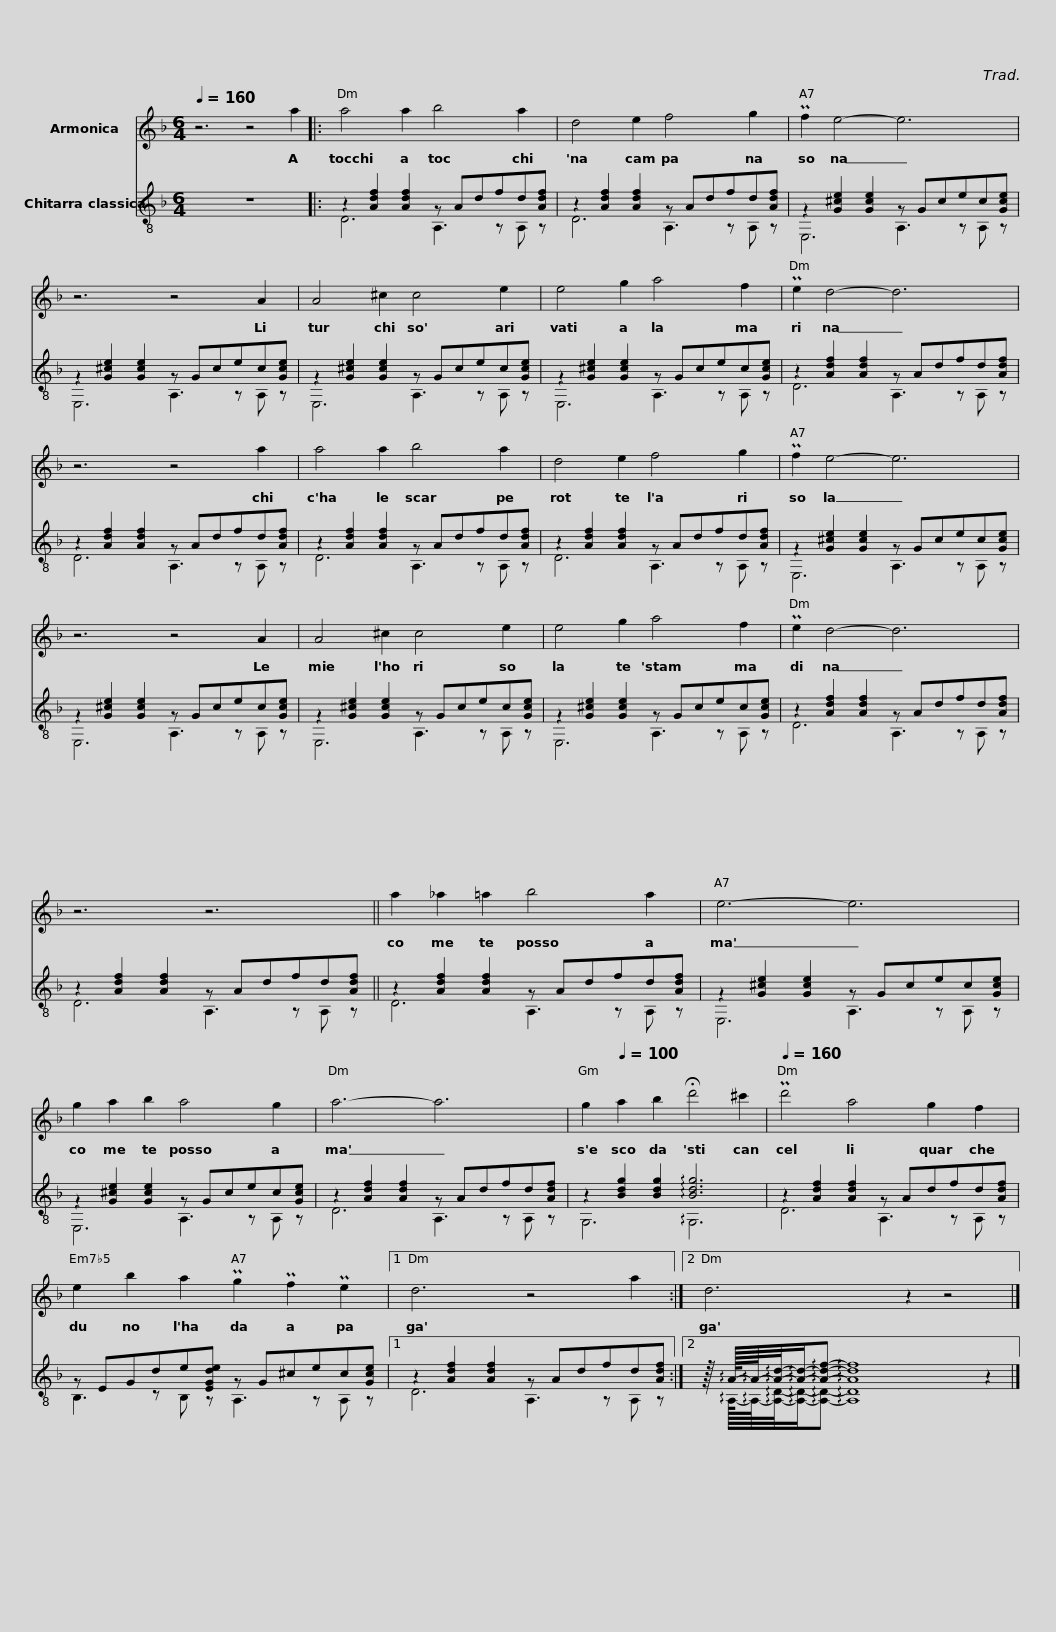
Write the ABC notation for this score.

X:1
%%score 1 ( 2 3 )
L:1/8
Q:1/4=160
M:6/4
I:linebreak $
K:F
V:1 treble
V:2 treble-8
V:3 treble-8
V:1
 z6 z4 a2 |: a4 a2 b4 a2 | d4 e2 f4 g2 | Pf2 e4- e6 |$ z6 z4 A2 | %5
 A4 ^c2 c4 e2 | e4 g2 a4 f2 | Pe2 d4- d6 |$ z6 z4 a2 | a4 a2 b4 a2 | %10
 d4 e2 f4 g2 | Pf2 e4- e6 |$ z6 z4 A2 | A4 ^c2 c4 e2 | e4 g2 a4 f2 | %15
 Pe2 d4- d6 |$ z6 z6 || a2 _a2 =a2 b4 a2 | e6- e6 |$ g2 a2 b2 a4 g2 | %20
 a6- a6 |[Q:1/4=120] g2[Q:1/4=100] a2 b2 !fermata!d'4 ^c'2 |$[Q:1/4=160] Pd'4 a4 g2 f2 | e2 b2 a2 Pg2 Pf2 Pe2 |1 d6 z4 a2 :|2$ %25
 d6 z2 z4 |] %26
V:2
 z12 |: z2 [Adf]2 [Adf]2 z Adfd[Adf] | z2 [Adf]2 [Adf]2 z Adfd[Adf] | z2 [G^ce]2 [Gce]2 z Gcec[Gce] |$ z2 [G^ce]2 [Gce]2 z Gcec[Gce] | %5
 z2 [G^ce]2 [Gce]2 z Gcec[Gce] | z2 [G^ce]2 [Gce]2 z Gcec[Gce] | z2 [Adf]2 [Adf]2 z Adfd[Adf] |$ z2 [Adf]2 [Adf]2 z Adfd[Adf] | z2 [Adf]2 [Adf]2 z Adfd[Adf] | %10
 z2 [Adf]2 [Adf]2 z Adfd[Adf] | z2 [G^ce]2 [Gce]2 z Gcec[Gce] |$ z2 [G^ce]2 [Gce]2 z Gcec[Gce] | z2 [G^ce]2 [Gce]2 z Gcec[Gce] | z2 [G^ce]2 [Gce]2 z Gcec[Gce] | %15
 z2 [Adf]2 [Adf]2 z Adfd[Adf] |$ z2 [Adf]2 [Adf]2 z Adfd[Adf] || z2 [Adf]2 [Adf]2 z Adfd[Adf] | z2 [G^ce]2 [Gce]2 z Gcec[Gce] |$ z2 [G^ce]2 [Gce]2 z Gcec[Gce] | %20
 z2 [Adf]2 [Adf]2 z Adfd[Adf] | z2 [Bdg]2 [Bdg]2 !arpeggio![Bdg]6 |$ z2 [Adf]2 [Adf]2 z Adfd[Adf] | z EGde[EGde] z G^cec[Gce] |1 z2 [Adf]2 [Adf]2 z Adfd[Adf] :|2$ %25
 z/16 !arpeggio!A/16-!arpeggio!A/8-!arpeggio![Ad]/4-!arpeggio![Ad]/-!arpeggio![Adf]- !arpeggio![Adf]8 z2 |] %26
V:3
 x12 |: D6 A,3 z A, z | D6 A,3 z A, z | E,6 A,3 z A, z |$ E,6 A,3 z A, z | %5
 E,6 A,3 z A, z | E,6 A,3 z A, z | D6 A,3 z A, z |$ D6 A,3 z A, z | D6 A,3 z A, z | %10
 D6 A,3 z A, z | E,6 A,3 z A, z |$ E,6 A,3 z A, z | E,6 A,3 z A, z | E,6 A,3 z A, z | %15
 D6 A,3 z A, z |$ D6 A,3 z A, z || D6 A,3 z A, z | E,6 A,3 z A, z |$ E,6 A,3 z A, z | %20
 D6 A,3 z A, z | G,6 !arpeggio!G,6 |$ D6 A,3 z A, z | B,3 z B, z A,3 z A, z |1 D6 A,3 z A, z :|2$ %25
 z/16 !arpeggio!A,/16-!arpeggio!A,/8-!arpeggio![A,D]/4-!arpeggio![A,D]/-!arpeggio![A,D]- !arpeggio![A,D]8 z2 |] %26
